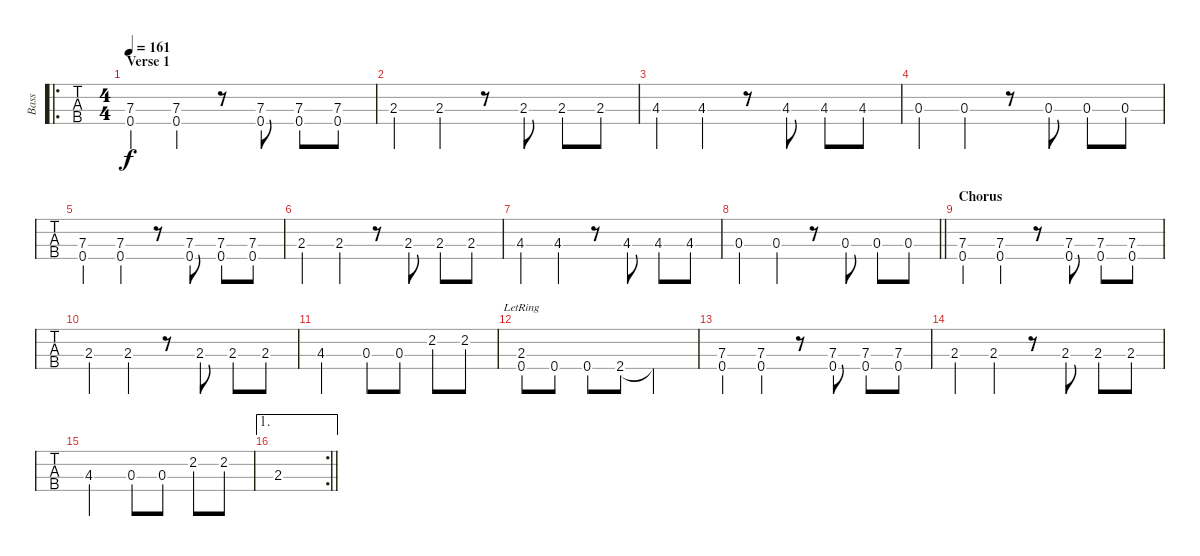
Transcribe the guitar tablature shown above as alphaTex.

\track ("Bass" "Bass") {instrument electricbassfinger}
\staff {tabs}
\tuning (G2 D2 A1 E1) {hide}
\ro
\ts (4 4)
\section ("" "Verse 1")
\tempo 161
\clef f4
\ks e
(7.3 0.4).4{dy f} (7.3 0.4).4 r.8 (7.3 0.4).8 (7.3 0.4).8 (7.3 0.4).8 |
2.3.4 2.3.4 r.8 2.3.8 2.3.8 2.3.8 |
4.3.4 4.3.4 r.8 4.3.8 4.3.8 4.3.8 |
0.3.4 0.3.4 r.8 0.3.8 0.3.8 0.3.8 |
(7.3 0.4).4 (7.3 0.4).4 r.8 (7.3 0.4).8 (7.3 0.4).8 (7.3 0.4).8 |
2.3.4 2.3.4 r.8 2.3.8 2.3.8 2.3.8 |
4.3.4 4.3.4 r.8 4.3.8 4.3.8 4.3.8 |
\barLineRight lightlight
0.3.4 0.3.4 r.8 0.3.8 0.3.8 0.3.8 |
\section ("" "Chorus")
(7.3 0.4).4 (7.3 0.4).4 r.8 (7.3 0.4).8 (7.3 0.4).8 (7.3 0.4).8 |
2.3.4 2.3.4 r.8 2.3.8 2.3.8 2.3.8 |
4.3.2 0.3.8 0.3.8 2.2.8 2.2.8 |
(2.3{lr} 0.4).8 0.4.8 0.4.8 2.4.8 2.4{t}.2 |
(7.3 0.4).4 (7.3 0.4).4 r.8 (7.3 0.4).8 (7.3 0.4).8 (7.3 0.4).8 |
2.3.4 2.3.4 r.8 2.3.8 2.3.8 2.3.8 |
4.3.2 0.3.8 0.3.8 2.2.8 2.2.8 |
\ae 1
\rc 2
\barLineRight lightlight
2.3.1
